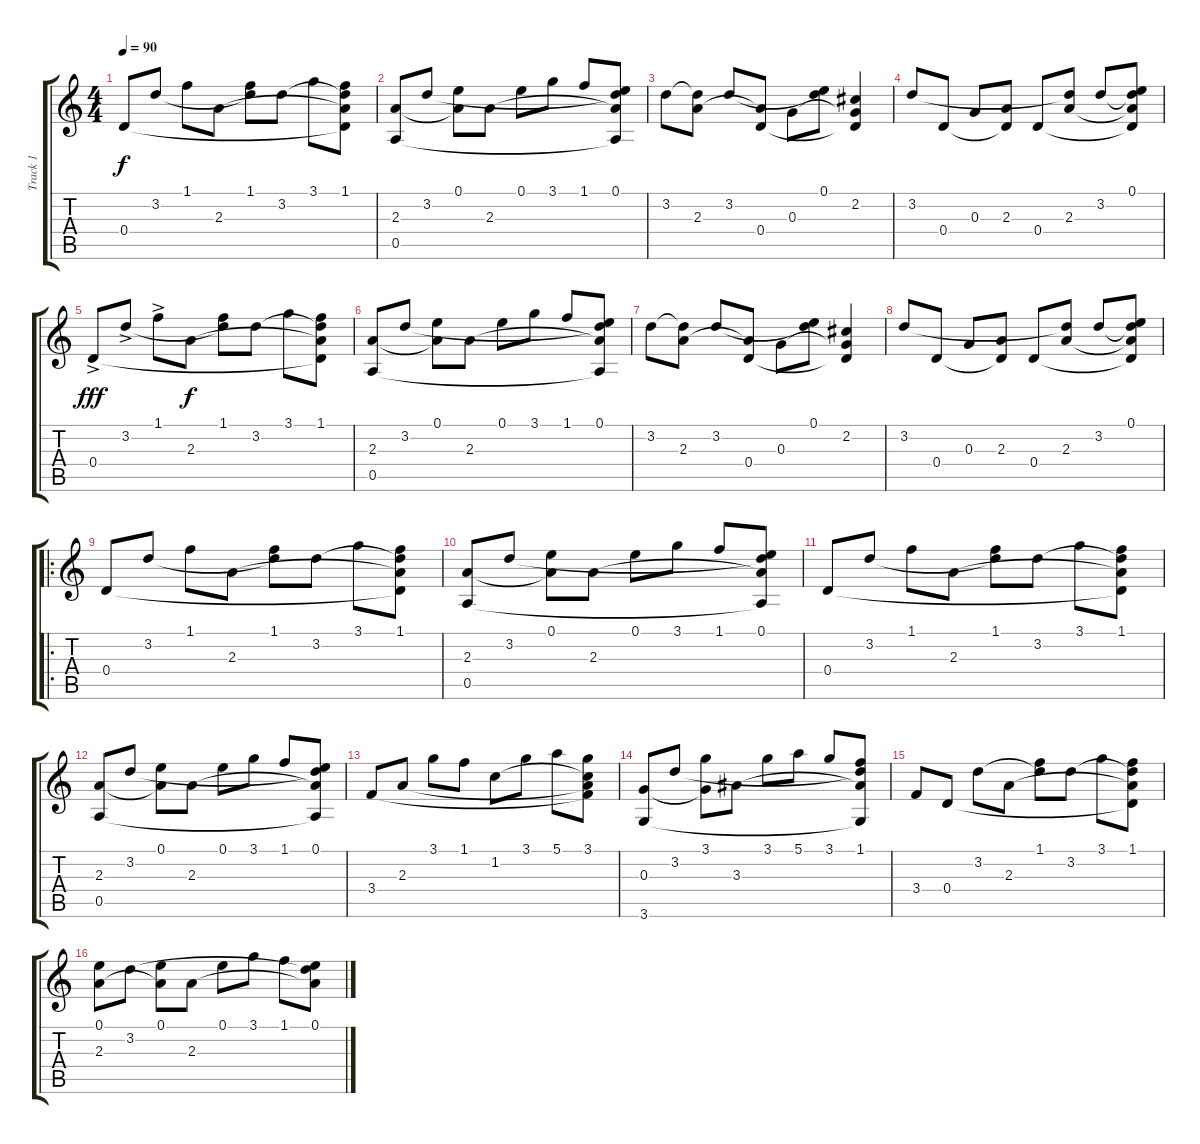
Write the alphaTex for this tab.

\track ("Track 1" "Track 1") {instrument acousticguitarnylon}
\staff {score tabs}
\tuning (E4 B3 G3 D3 A2 E2) {hide}
\ts (4 4)
\tempo 90
\clef g2
\ks c
0.4.8{dy f instrument acousticguitarnylon} 3.2.8 1.1.8 2.3.8 (1.1 3.2{t}).8 3.2.8 3.1.8 (1.1 3.2{t} 2.3{t} 0.4{t}).8 |
(2.3 0.5).8 3.2.8 (0.1 2.3{t}).8 2.3.8 0.1.8 3.1.8 1.1.8 (0.1 3.2{t} 2.3{t} 0.5{t}).8 |
3.2.8 (3.2{t} 2.3).8 3.2.8 (2.3{t} 0.4).8 0.3.8 (0.1 3.2{t}).8 (2.2 0.3{t} 0.4{t}).4 |
3.2.8 0.4.8 0.3.8 (2.3 0.4{t}).8 0.4.8 (3.2{t} 2.3).8 3.2.8 (0.1 3.2{t} 2.3{t} 0.4{t}).8 |
0.4{ac}.8{dy fff} 3.2{ac}.8 1.1{ac}.8 2.3.8{dy f} (1.1 3.2{t}).8 3.2.8 3.1.8 (1.1 3.2{t} 2.3{t} 0.4{t}).8 |
(2.3 0.5).8 3.2.8 (0.1 2.3{t}).8 2.3.8 0.1.8 3.1.8 1.1.8 (0.1 3.2{t} 2.3{t} 0.5{t}).8 |
3.2.8 (3.2{t} 2.3).8 3.2.8 (2.3{t} 0.4).8 0.3.8 (0.1 3.2{t}).8 (2.2 0.3{t} 0.4{t}).4 |
3.2.8 0.4.8 0.3.8 (2.3 0.4{t}).8 0.4.8 (3.2{t} 2.3).8 3.2.8 (0.1 3.2{t} 2.3{t} 0.4{t}).8 |
\ro
0.4.8 3.2.8 1.1.8 2.3.8 (1.1 3.2{t}).8 3.2.8 3.1.8 (1.1 3.2{t} 2.3{t} 0.4{t}).8 |
(2.3 0.5).8 3.2.8 (0.1 2.3{t}).8 2.3.8 0.1.8 3.1.8 1.1.8 (0.1 3.2{t} 2.3{t} 0.5{t}).8 |
0.4.8 3.2.8 1.1.8 2.3.8 (1.1 3.2{t}).8 3.2.8 3.1.8 (1.1 3.2{t} 2.3{t} 0.4{t}).8 |
(2.3 0.5).8 3.2.8 (0.1 2.3{t}).8 2.3.8 0.1.8 3.1.8 1.1.8 (0.1 3.2{t} 2.3{t} 0.5{t}).8 |
3.4.8 2.3.8 3.1.8 1.1.8 1.2.8 3.1.8 5.1.8 (3.1 1.2{t} 2.3{t} 3.4{t}).8 |
(0.3 3.6).8 3.2.8 (3.1 0.3{t}).8 3.3.8 3.1.8 5.1.8 3.1.8 (1.1 3.2{t} 3.3{t} 3.6{t}).8 |
3.4.8 0.4.8 3.2.8 2.3.8 (1.1 3.2{t}).8 3.2.8 3.1.8 (1.1 3.2{t} 2.3{t} 0.4{t}).8 |
(0.1 2.3).8 3.2.8 (0.1 2.3{t}).8 2.3.8 0.1.8 3.1.8 1.1.8 (0.1 3.2{t} 2.3{t}).8
